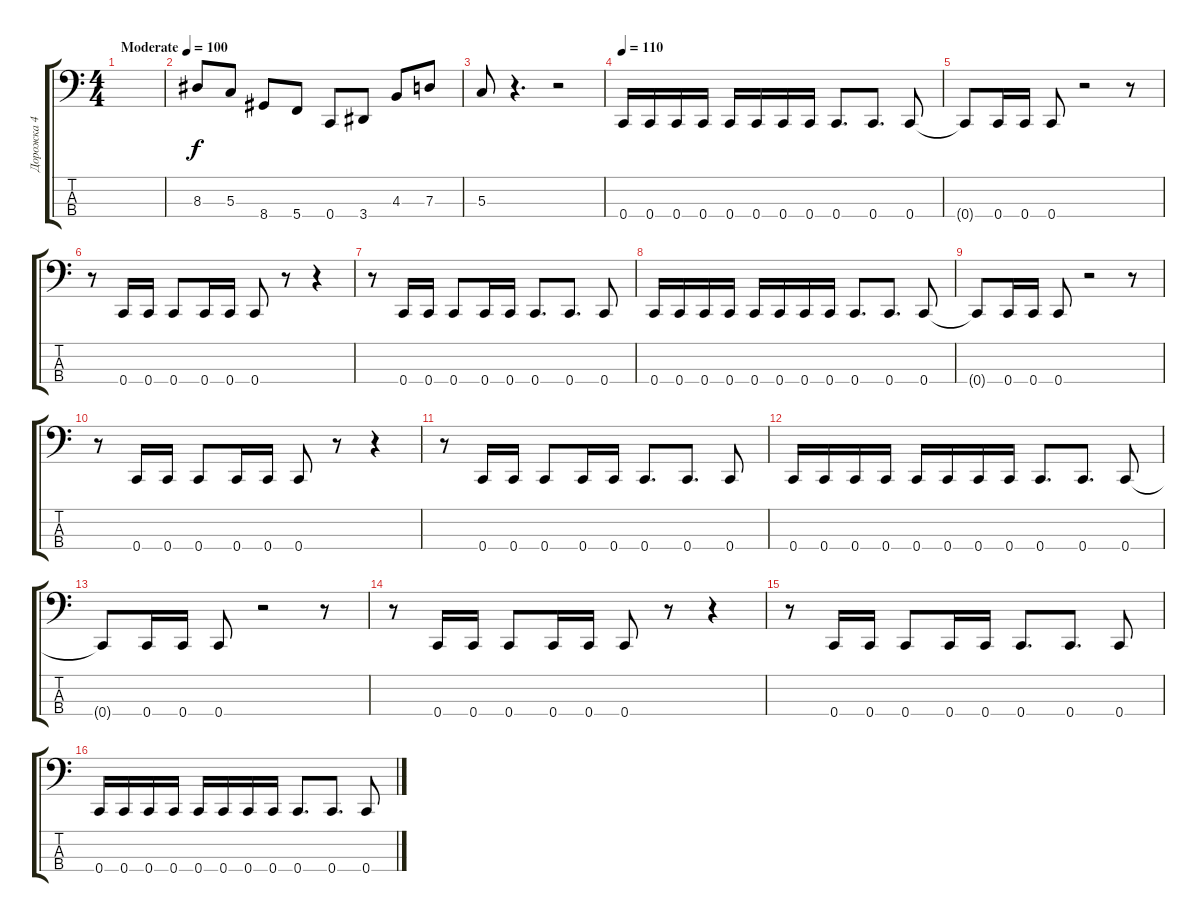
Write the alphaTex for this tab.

\track ("Дорожка 4" "Дорожка 4") {instrument electricbassfinger}
\staff {score tabs}
\tuning (F2 C2 G1 C1) {hide}
\ts (4 4)
\tempo (100 "Moderate")
\clef f4
\ks c
|
8.3.8 5.3.8 8.4.8 5.4.8 0.4.8 3.4.8 4.3.8 7.3.8 |
5.3.8 r.4{d} r.2 |
\tempo 110
0.4.16 0.4.16 0.4.16 0.4.16 0.4.16 0.4.16 0.4.16 0.4.16 0.4.8{d} 0.4.8{d} 0.4.8 |
0.4{t}.8 0.4.16 0.4.16 0.4.8 r.2 r.8 |
r.8 0.4.16 0.4.16 0.4.8 0.4.16 0.4.16 0.4.8 r.8 r.4 |
r.8 0.4.16 0.4.16 0.4.8 0.4.16 0.4.16 0.4.8{d} 0.4.8{d} 0.4.8 |
0.4.16 0.4.16 0.4.16 0.4.16 0.4.16 0.4.16 0.4.16 0.4.16 0.4.8{d} 0.4.8{d} 0.4.8 |
0.4{t}.8 0.4.16 0.4.16 0.4.8 r.2 r.8 |
r.8 0.4.16 0.4.16 0.4.8 0.4.16 0.4.16 0.4.8 r.8 r.4 |
r.8 0.4.16 0.4.16 0.4.8 0.4.16 0.4.16 0.4.8{d} 0.4.8{d} 0.4.8 |
0.4.16 0.4.16 0.4.16 0.4.16 0.4.16 0.4.16 0.4.16 0.4.16 0.4.8{d} 0.4.8{d} 0.4.8 |
0.4{t}.8 0.4.16 0.4.16 0.4.8 r.2 r.8 |
r.8 0.4.16 0.4.16 0.4.8 0.4.16 0.4.16 0.4.8 r.8 r.4 |
r.8 0.4.16 0.4.16 0.4.8 0.4.16 0.4.16 0.4.8{d} 0.4.8{d} 0.4.8 |
0.4.16 0.4.16 0.4.16 0.4.16 0.4.16 0.4.16 0.4.16 0.4.16 0.4.8{d} 0.4.8{d} 0.4.8
